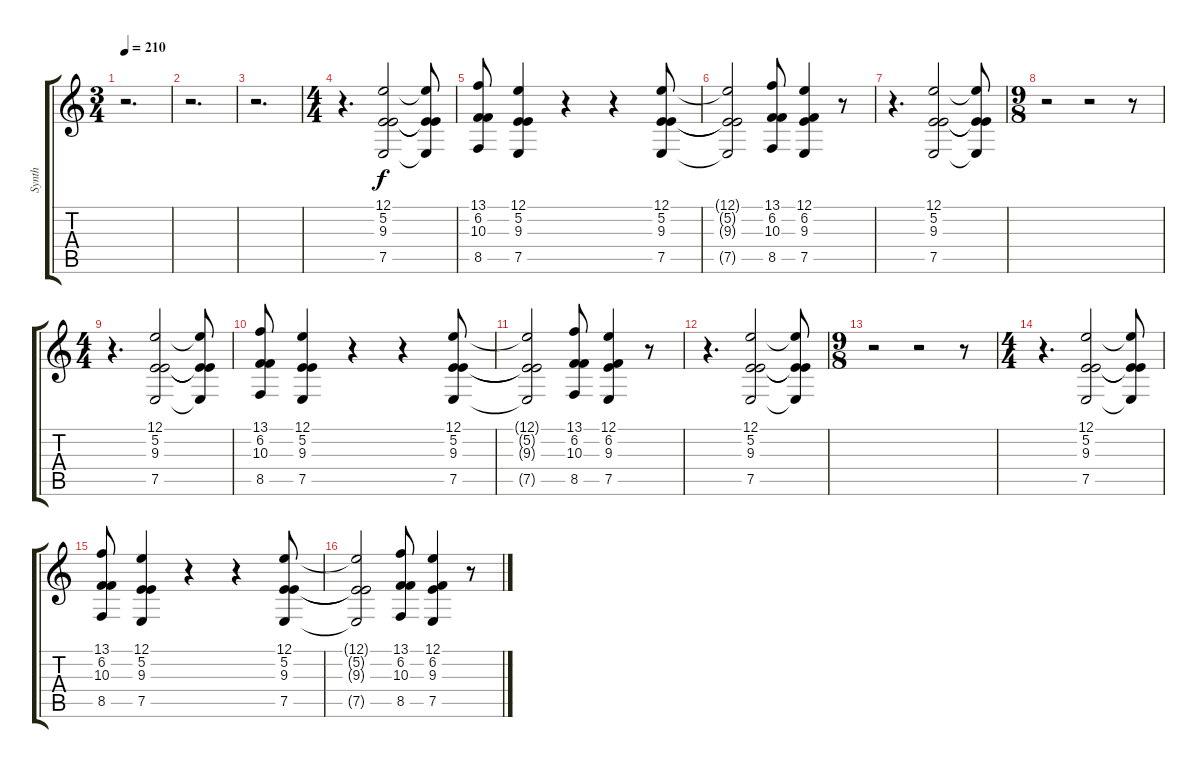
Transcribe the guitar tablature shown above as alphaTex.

\track ("Synth" "Synth") {instrument stringensemble1}
\staff {score tabs}
\tuning (E4 B3 G3 D3 A2 E2) {hide}
\ts (3 4)
\tempo 210
\clef g2
\ks c
r.2{d dy f} |
r.2{d} |
r.2{d} |
\ts (4 4)
r.4{d} (12.1 5.2 9.3 7.5).2{instrument synthstrings2} (12.1{t} 5.2{t} 9.3{t} 7.5{t}).8 |
(13.1 6.2 10.3 8.5).8 (12.1 5.2 9.3 7.5).4 r.4 r.4 (12.1 5.2 9.3 7.5).8 |
(12.1{t} 5.2{t} 9.3{t} 7.5{t}).2 (13.1 6.2 10.3 8.5).8 (12.1 6.2 9.3 7.5).4 r.8 |
r.4{d} (12.1 5.2 9.3 7.5).2 (12.1{t} 5.2{t} 9.3{t} 7.5{t}).8 |
\ts (9 8)
r.2 r.2 r.8 |
\ts (4 4)
r.4{d} (12.1 5.2 9.3 7.5).2{instrument synthstrings2} (12.1{t} 5.2{t} 9.3{t} 7.5{t}).8 |
(13.1 6.2 10.3 8.5).8 (12.1 5.2 9.3 7.5).4 r.4 r.4 (12.1 5.2 9.3 7.5).8 |
(12.1{t} 5.2{t} 9.3{t} 7.5{t}).2 (13.1 6.2 10.3 8.5).8 (12.1 6.2 9.3 7.5).4 r.8 |
r.4{d} (12.1 5.2 9.3 7.5).2 (12.1{t} 5.2{t} 9.3{t} 7.5{t}).8 |
\ts (9 8)
r.2 r.2 r.8 |
\ts (4 4)
r.4{d} (12.1 5.2 9.3 7.5).2{instrument synthstrings2} (12.1{t} 5.2{t} 9.3{t} 7.5{t}).8 |
(13.1 6.2 10.3 8.5).8 (12.1 5.2 9.3 7.5).4 r.4 r.4 (12.1 5.2 9.3 7.5).8 |
(12.1{t} 5.2{t} 9.3{t} 7.5{t}).2 (13.1 6.2 10.3 8.5).8 (12.1 6.2 9.3 7.5).4 r.8
